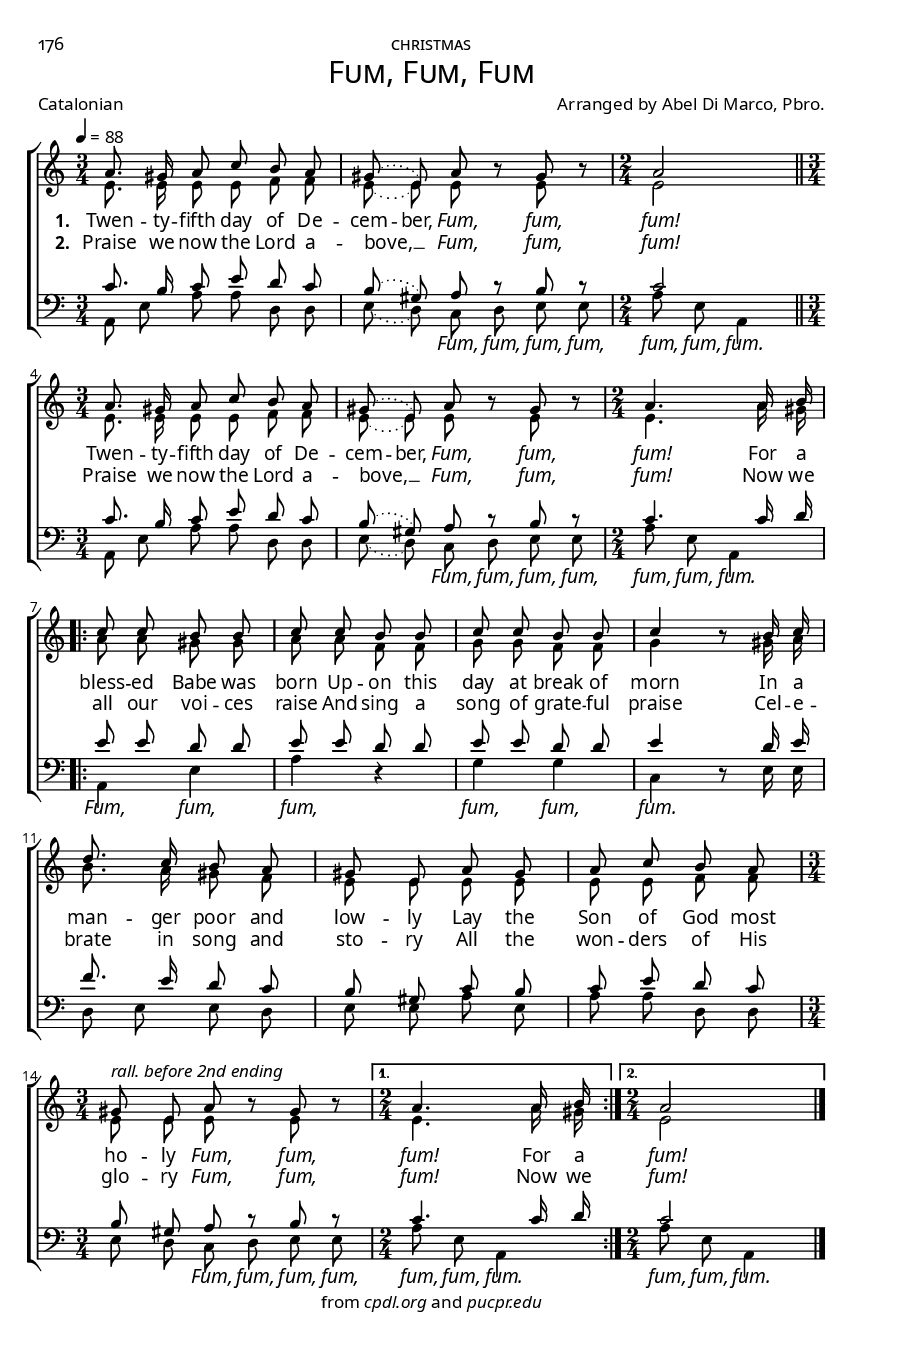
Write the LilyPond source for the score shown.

\version "2.14.2"
\include "util.ly"
\header {
  title = \markup{\override #'(font-name . "Garamond Premr Pro Smbd Subh"){ \abs-fontsize #15 \smallCapsOldStyle"Fum, Fum, Fum"}}
  poet = \markup\oldStyleNum"Catalonian"
  composer = \markup\oldStyleNum"Arranged by Abel Di Marco, Pbro."
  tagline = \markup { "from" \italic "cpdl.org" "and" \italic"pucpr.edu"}
}
\paper {
  %print-all-headers = ##f
  paper-height = 9\in
  paper-width = 6\in
  indent = 0\in
  %system-system-spacing = #'((basic-distance . 10) (padding . 0))
  system-system-spacing =
    #'((basic-distance . 0)
       (minimum-distance . 0)
       (padding . -5)
       (stretchability . 100))
  ragged-last-bottom = ##f
  ragged-bottom = ##f
  two-sided = ##t
  inner-margin = 0.5\in
  outer-margin = 0.25\in
  top-margin = 0.25\in
  bottom-margin = 0.25\in
  first-page-number = #176
  print-first-page-number = ##t
  headerLine = \markup{ \smallCapsOldStyle"christmas"}
  oddHeaderMarkup = \markup\fill-line{
     \abs-fontsize #8.5
     \combine 
        \fill-line{"" \on-the-fly #print-page-number-check-first
        \oldStylePageNum""
        }
        \fill-line{\headerLine}
  }
  evenHeaderMarkup = \markup {
     \abs-fontsize #8.5
     \combine
        \on-the-fly #print-page-number-check-first
        \oldStylePageNum""
        \fill-line{\headerLine}
  }
}
#(set-global-staff-size 15) \paper{ #(define fonts (make-pango-font-tree "GoudyOlSt BT" "Garamond Premier Pro" "Garamond Premier Pro" (/ 15 20))) }
global = {
  \key c \major
  \time 3/4
  \autoBeamOff
  \override DynamicLineSpanner #'staff-padding = #0.0
  \override DynamicLineSpanner #'Y-extent = #'(-1 . 1)
}

sopMusic = \relative c' {
  \slurDotted
  \tempo 4 = 88
  a'8. gis16 a8 c b a |
  gis( e) a b8\rest gis b\rest
  \time 2/4 a2 \bar "||" \break
  
  \time 3/4 a8. gis16 a8 c b a |
  gis( e) a b8\rest gis b\rest
  \time 2/4 a4. a16 b | \break
  \repeat volta 2 {
    c8 c b b |
    
    c c b b |
    c c b b |
    c4 b8\rest b16 c |
    d8. c16 b8 a |
    gis e a gis |
    
    %page2
    a8 c b a |
    \time 3/4 gis8^\markup\italic"rall. before 2nd ending" e a b\rest gis b\rest |
  }
  \alternative {
    {
      \time 2/4 a4. a16 b
    }
    {
      \time 2/4 a2 \bar "|."
    }
  }
}
sopWords = \lyricmode {
  
}

altoMusic = \relative c' {
  \slurDotted
  e8. e16 e8 e f f |
  e( e) e s e s |
  e2 |
  
  e8. e16 e8 e f f |
  e( e) e s e s |
  e4. a16 gis |
  \repeat volta 2 {
    a8 a gis gis |
    
    a a f f |
    g g f f |
    g4 s8 gis16 a |
    b8. a16 gis8 f |
    e e e e |
    
    %page2
    e e f f |
    e e e s e s |
  }
  \alternative {
    { e4. a16 gis }
  
    { e2 \bar "|." }
  }
}
altoWords = \lyricmode {
  \dropLyricsV
  \set ignoreMelismata = ##t
  \set stanza = #"1. "
  Twen -- ty -- fifth day of De -- cem -- ber,
  \markup\italic Fum, \markup\italic fum, \markup\italic fum!
  Twen -- ty -- fifth day of De -- cem -- ber,
  \markup\italic Fum, \markup\italic fum, \markup\italic fum!
  
  For a bless -- ed Babe was born
  Up -- on this day at break of morn
  In a man -- ger poor and low -- ly
  Lay the Son of God most ho -- ly
  \markup\italic Fum, \markup\italic fum, \markup\italic fum!
  
  For a
  \markup\italic fum!
  
}
altoWordsII = \lyricmode {
  \dropLyricsV
  \set ignoreMelismata = ##t
%\markup\italic
  \set stanza = #"2. "
  Praise we now the Lord a -- bove, __ _
  \markup\italic Fum, \markup\italic fum, \markup\italic fum!
  Praise we now the Lord a -- bove, __ _
  \markup\italic Fum, \markup\italic fum, \markup\italic fum!
  Now we all our voi -- ces raise
  And sing a song of grate -- ful praise
  Cel -- e -- brate in song and sto -- ry
  All the won -- ders of His glo -- ry
  \markup\italic Fum, \markup\italic fum, \markup\italic fum!
  
  Now we
  \markup\italic fum!
}
altoWordsIII = \lyricmode {
  \set stanza = #"3. "
  \set ignoreMelismata = ##t
}
altoWordsIV = \lyricmode {
  \set stanza = #"4. "
  \set ignoreMelismata = ##t
}
altoWordsV = \lyricmode {
  \set stanza = #"5. "
  \set ignoreMelismata = ##t
}
altoWordsVI = \lyricmode {
  \set stanza = #"6. "
  \set ignoreMelismata = ##t
}
tenorMusic = \relative c' {
  \slurDotted
  c8. b16 c8 e d c |
  b( gis) a r b r |
  c2 |
  
  c8. b16 c8 e d c |
  b( gis) a r b r |
  c4. c16 d |
  \repeat volta 2 {
    e8 e d d |
    
    e e d d |
    e e d d |
    e4 s8 d16 e |
    f8. e16 d8 c |
    b gis c b |
    
    %page2
    c8 e d c |
    b gis a r b r |
  }
  \alternative {
    { c4. c16 d }
  
    { c2 \bar "|." }
  }
}
tenorWords = \lyricmode {

}

bassMusic = \relative c {
  \slurDotted
  a8 e' a a d, d |
  e( d) c d e e |
  a e a,4 |
  
  a8 e' a a d, d |
  e( d) c d e e |
  a e a,4 |
  \repeat volta 2 {
    a e' |
    
    a d,\rest |
    g g c, d8\rest e16 e |
    d8 e e d |
    e e a e |
    
    %page2
    a8 a d, d |
    e d c d e e |
  }
  \alternative {
    { a e a,4 }
  
    { a'8 e a,4 \bar "|." }
  }
}
bassWords = \lyricmode {
  \repeat unfold 7 \skip1
  \markup\italic Fum, \markup\italic fum, \markup\italic fum, \markup\italic fum, 
  \markup\italic fum, \markup\italic fum, \markup\italic fum.
  
  \repeat unfold 7 \skip1
  \markup\italic Fum, \markup\italic fum, \markup\italic fum, \markup\italic fum, 
  \markup\italic fum, \markup\italic fum, \markup\italic fum.
  
  \markup\italic Fum, \markup\italic fum, \markup\italic fum,
  \markup\italic fum, \markup\italic fum, \markup\italic fum.
  
  \repeat unfold 16 \skip1
  \markup\italic Fum, \markup\italic fum, \markup\italic fum, \markup\italic fum, 
  \markup\italic fum, \markup\italic fum, \markup\italic fum.
  
  
  \markup\italic fum, \markup\italic fum, \markup\italic fum.
  
}

pianoRH = \relative c' {
  
}
pianoLH = \relative c' {
  
}

\score {
  <<
   \new ChoirStaff <<
    \new Staff = women <<
      \new Voice = "sopranos" { \voiceOne << \global \sopMusic >> }
      \new Voice = "altos" { \voiceTwo << \global \altoMusic >> }
    >>
    \new Lyrics \with { alignAboveContext = #"women" \override VerticalAxisGroup #'nonstaff-relatedstaff-spacing = #'((basic-distance . 1))} \lyricsto "sopranos" \sopWords
    \new Lyrics = "altosVI"  \with { alignBelowContext = #"women" } \lyricsto "altos" \altoWordsVI
    \new Lyrics = "altosV"  \with { alignBelowContext = #"women" } \lyricsto "altos" \altoWordsV
    \new Lyrics = "altosIV"  \with { alignBelowContext = #"women" } \lyricsto "altos" \altoWordsIV
    \new Lyrics = "altosIII"  \with { alignBelowContext = #"women" } \lyricsto "altos" \altoWordsIII
    \new Lyrics = "altosII"  \with { alignBelowContext = #"women" } \lyricsto "altos" \altoWordsII
    \new Lyrics = "altos"  \with { alignBelowContext = #"women" \override VerticalAxisGroup #'nonstaff-relatedstaff-spacing = #'((basic-distance . 1))} \lyricsto "altos" \altoWords
   \new Staff = men <<
      \clef bass
      \new Voice = "tenors" { \voiceOne << \global \tenorMusic >> }
      \new Voice = "basses" { \voiceTwo << \global \bassMusic >> }
    >>
    \new Lyrics \with { alignAboveContext = #"men" \override VerticalAxisGroup #'nonstaff-relatedstaff-spacing = #'((basic-distance . 1)) } \lyricsto "tenors" \tenorWords
    \new Lyrics \with { alignBelowContext = #"men" \override VerticalAxisGroup #'nonstaff-relatedstaff-spacing = #'((basic-distance . 0) (padding . -0.5)) } \lyricsto "basses" \bassWords
  >>
%    \new PianoStaff << \new Staff { \new Voice { \pianoRH } } \new Staff { \clef "bass" \pianoLH } >>
  >>
  \layout {
    \context {
      \Score
      %\override SpacingSpanner #'base-shortest-duration = #(ly:make-moment 1 8)
      %\override SpacingSpanner #'common-shortest-duration = #(ly:make-moment 1 4)
    }
    \context {
      % Remove all empty staves
      % \Staff \RemoveEmptyStaves \override VerticalAxisGroup #'remove-first = ##t
    }
    \context {
      \Lyrics
      \override LyricText #'X-offset = #center-on-word
    }
  }
  
}

\score {
  \unfoldRepeats

  <<
   \new ChoirStaff <<
    \new Staff = women <<
      \new Voice = "sopranos" { \voiceOne << \global \sopMusic >> }
      \new Voice = "altos" { \voiceTwo << \global \altoMusic >> }
    >>
    \new Lyrics \with { alignAboveContext = #"women" \override VerticalAxisGroup #'nonstaff-relatedstaff-spacing = #'((basic-distance . 1))} \lyricsto "sopranos" \sopWords
    \new Lyrics = "altosVI"  \with { alignBelowContext = #"women" } \lyricsto "altos" \altoWordsVI
    \new Lyrics = "altosV"  \with { alignBelowContext = #"women" } \lyricsto "altos" \altoWordsV
    \new Lyrics = "altosIV"  \with { alignBelowContext = #"women" } \lyricsto "altos" \altoWordsIV
    \new Lyrics = "altosIII"  \with { alignBelowContext = #"women" } \lyricsto "altos" \altoWordsIII
    \new Lyrics = "altosII"  \with { alignBelowContext = #"women" } \lyricsto "altos" \altoWordsII
    \new Lyrics = "altos"  \with { alignBelowContext = #"women" \override VerticalAxisGroup #'nonstaff-relatedstaff-spacing = #'((basic-distance . 1))} \lyricsto "altos" \altoWords
   \new Staff = men <<
      \clef bass
      \new Voice = "tenors" { \voiceOne << \global \tenorMusic >> }
      \new Voice = "basses" { \voiceTwo << \global \bassMusic >> }
    >>
    \new Lyrics \with { alignAboveContext = #"men" \override VerticalAxisGroup #'nonstaff-relatedstaff-spacing = #'((basic-distance . 1)) } \lyricsto "tenors" \tenorWords
    \new Lyrics \with { alignBelowContext = #"men" \override VerticalAxisGroup #'nonstaff-relatedstaff-spacing = #'((basic-distance . 0) (padding . -0.5)) } \lyricsto "basses" \bassWords
  >>
%    \new PianoStaff << \new Staff { \new Voice { \pianoRH } } \new Staff { \clef "bass" \pianoLH } >>
  >>
  
  \midi {
    \tempo 4 = 88
    \set Staff.midiInstrument = "flute"
  
    \context {
      \Voice
      \remove "Dynamic_performer"
    }
  }
}

